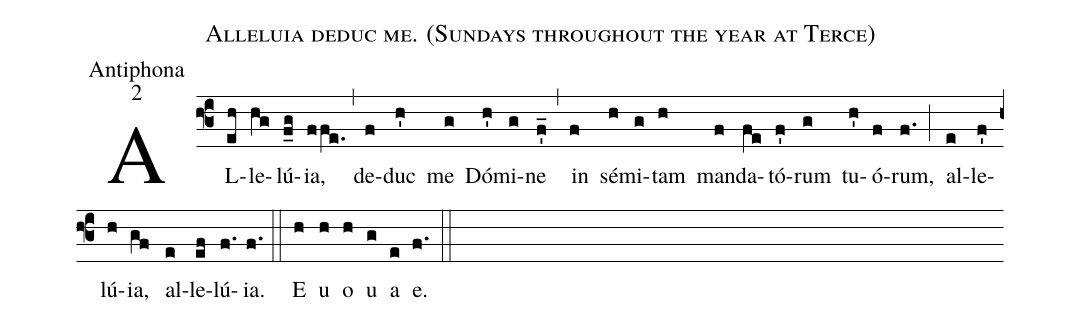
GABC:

name:Alleluia deduc me. (Sundays throughout the year at Terce);
office-part:Antiphona;
mode:2;
%%
(f3) AL(eh)le(hg)lú(f_g){ia},(ffe.) (,) de(f)duc(h') me(g) Dó(h')mi(g)ne(f'_) (,) in(f) sé(h)mi(g)tam(h) man(f)da(fe)tó(f')rum(g) tu(h')ó(f)rum,(f.) (;) al(e)le(f')lú(h){ia},(gf) al(e)le(ef)lú(f.){ia}.(f.) (::) <eu>E(h) u(h) o(h) u(g) a(e) e.</eu>(f.) (::)
